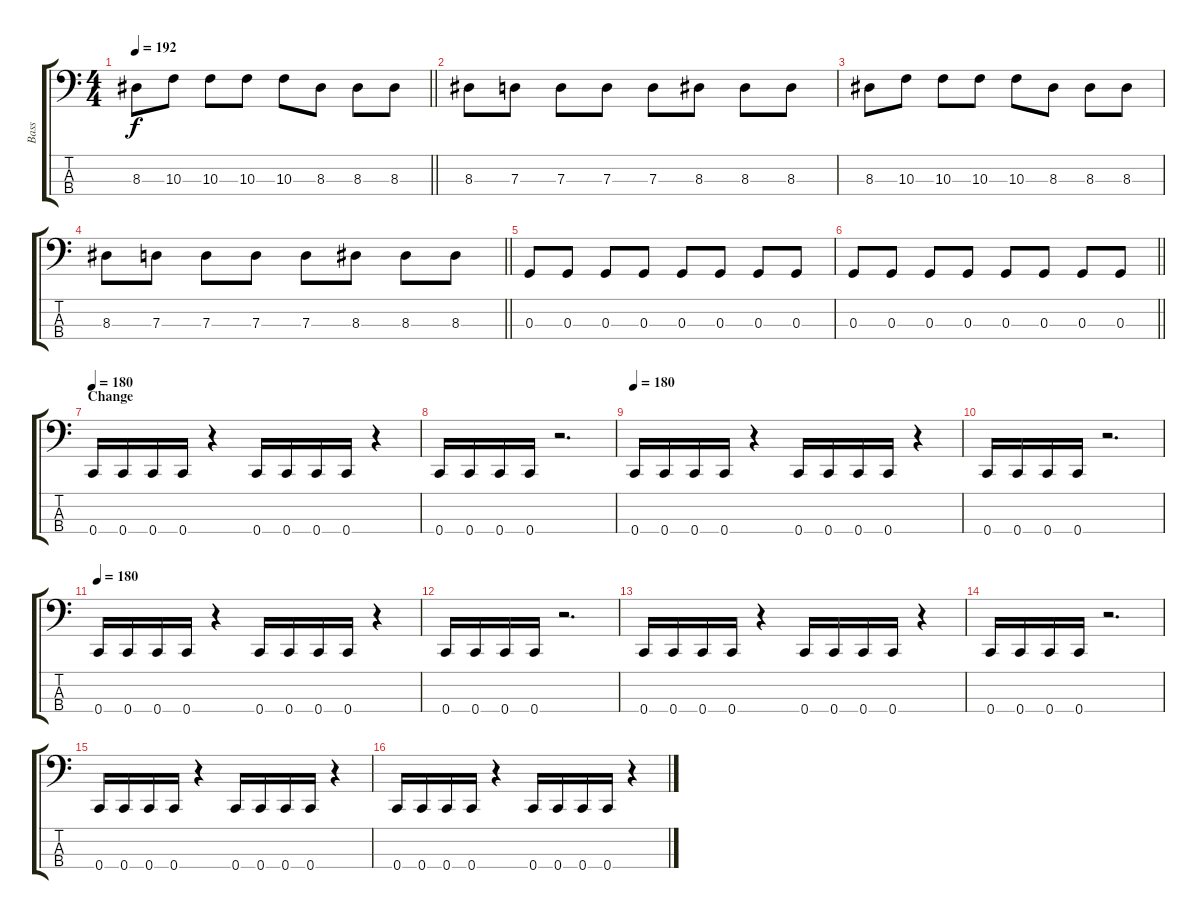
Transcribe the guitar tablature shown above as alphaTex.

\track ("Bass" "Bass") {instrument electricbassfinger}
\staff {score tabs}
\tuning (F2 C2 G1 C1) {hide}
\ts (4 4)
\tempo 192
\clef f4
\barLineRight lightlight
\ks c
8.3.8{dy f} 10.3.8 10.3.8 10.3.8 10.3.8 8.3.8 8.3.8 8.3.8 |
8.3.8 7.3.8 7.3.8 7.3.8 7.3.8 8.3.8 8.3.8 8.3.8 |
8.3.8 10.3.8 10.3.8 10.3.8 10.3.8 8.3.8 8.3.8 8.3.8 |
\barLineRight lightlight
8.3.8 7.3.8 7.3.8 7.3.8 7.3.8 8.3.8 8.3.8 8.3.8 |
0.3.8 0.3.8 0.3.8 0.3.8 0.3.8 0.3.8 0.3.8 0.3.8 |
\barLineRight lightlight
0.3.8 0.3.8 0.3.8 0.3.8 0.3.8 0.3.8 0.3.8 0.3.8 |
\section ("" "Change")
\tempo 180
0.4.16 0.4.16 0.4.16 0.4.16 r.4 0.4.16 0.4.16 0.4.16 0.4.16 r.4 |
0.4.16 0.4.16 0.4.16 0.4.16 r.2{d} |
\tempo 180
0.4.16 0.4.16 0.4.16 0.4.16 r.4 0.4.16 0.4.16 0.4.16 0.4.16 r.4 |
0.4.16 0.4.16 0.4.16 0.4.16 r.2{d} |
\tempo 180
0.4.16 0.4.16 0.4.16 0.4.16 r.4 0.4.16 0.4.16 0.4.16 0.4.16 r.4 |
0.4.16 0.4.16 0.4.16 0.4.16 r.2{d} |
0.4.16 0.4.16 0.4.16 0.4.16 r.4 0.4.16 0.4.16 0.4.16 0.4.16 r.4 |
0.4.16 0.4.16 0.4.16 0.4.16 r.2{d} |
0.4.16 0.4.16 0.4.16 0.4.16 r.4 0.4.16 0.4.16 0.4.16 0.4.16 r.4 |
0.4.16 0.4.16 0.4.16 0.4.16 r.4 0.4.16 0.4.16 0.4.16 0.4.16 r.4
